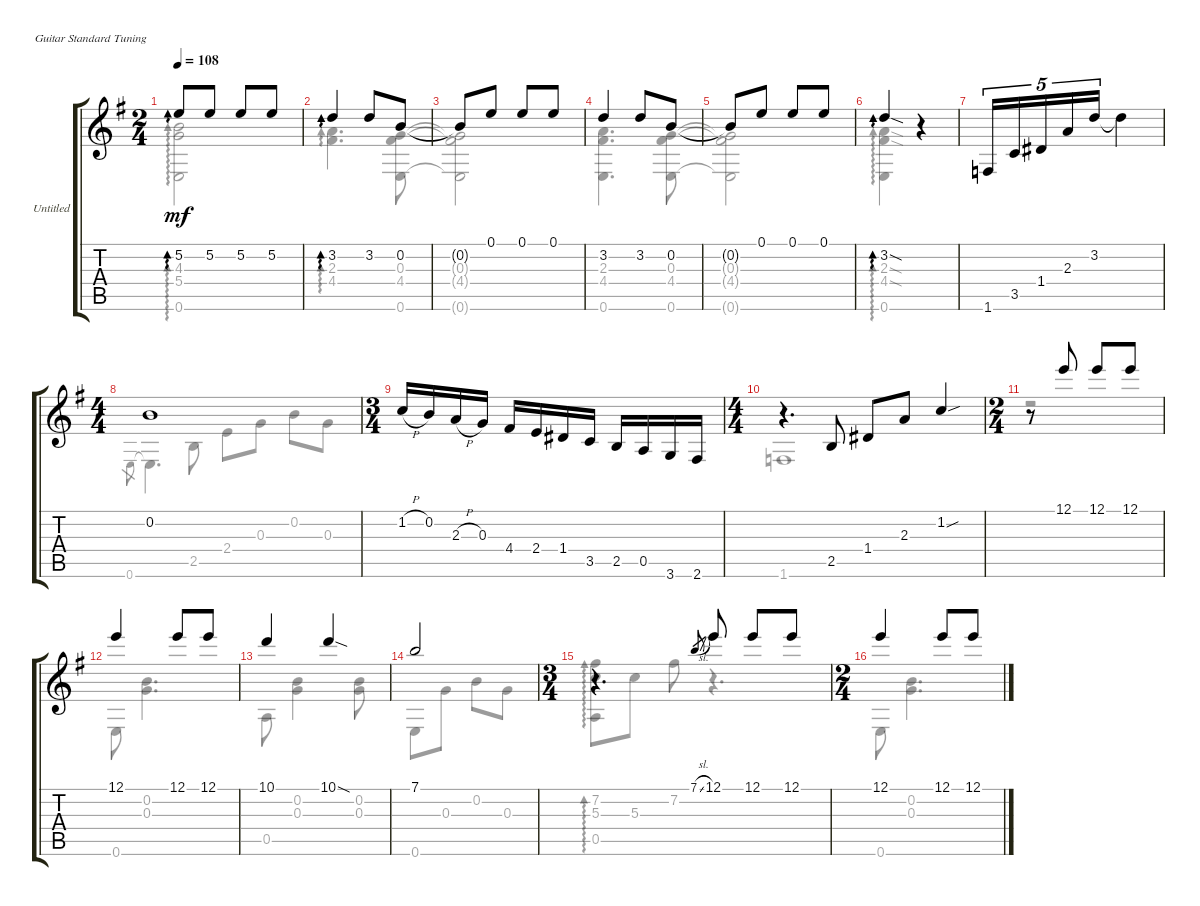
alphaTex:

\bracketExtendMode groupsimilarinstruments
\firstSystemTrackNameOrientation horizontal
\otherSystemsTrackNameOrientation horizontal
\track ("Untitled" "Untitled") {instrument acousticguitarnylon}
\staff {score tabs}
\tuning (E4 B3 G3 D3 A2 E2)
\voice
\ts (2 4)
\tempo 108
\clef g2
\ks eminor
5.2.8{ad 0 dy mf} 5.2.8 5.2.8 5.2.8 |
3.2.4{ad 0} 3.2.8 0.2.8 |
0.2{t}.8 0.1.8 0.1.8 0.1.8 |
3.2.4 3.2.8 0.2.8 |
0.2{t}.8 0.1.8 0.1.8 0.1.8 |
3.2{sod}.4{ad 0} r.4 |
1.6.16{tu (5 4)} 3.5.16{tu (5 4)} 1.4.16{tu (5 4)} 2.3.16{tu (5 4)} 3.2.16{tu (5 4)} 3.2{t}.4 |
\ts (4 4)
0.2.1 |
\ts (3 4)
1.2{h}.16 0.2.16 2.3{h}.16 0.3.16 4.4.16 2.4.16 1.4.16 3.5.16 2.5.16 0.5.16 3.6.16 2.6.16 |
\ts (4 4)
r.4{d} 2.5.8 1.4.8 2.3.8 1.2{sou}.4 |
\ts (2 4)
r.8 12.1.8 12.1.8 12.1.8 |
12.1.4 12.1.8 12.1.8 |
10.1.4 10.1{sod}.4 |
7.1.2 |
\ts (3 4)
r.4{d ad 0} 7.1{sl}.8{gr} 12.1.8 12.1.8 12.1.8 |
\ts (2 4)
12.1.4 12.1.8 12.1.8
\voice
\clef g2
\ottava regular
\simile none
\ks eminor
(4.3 5.4 0.6).2{ad 0 dy mf} |
(2.3 4.4).4{d ad 0} (0.3 4.4 0.6).8 |
(0.3{t} 4.4{t} 0.6{t}).2 |
(2.3 4.4 0.6).4{d} (0.3 4.4 0.6).8 |
(0.3{t} 4.4{t} 0.6{t}).2 |
(2.3{sod} 4.4{sod} 0.6).4{ad 0} r.4 |
|
0.6.8{gr} 0.6{t}.4{d} 2.5.8 2.4.8 0.3.8 0.2.8 0.3.8 |
|
1.6.1 |
r.2 |
0.6.8 (0.2 0.3).4{d} |
0.5.8 (0.2 0.3).4 (0.2 0.3).8 |
0.6.8 0.3.8 0.2.8 0.3.8 |
(7.2 5.3 0.5).8{ad 0} 5.3.8 7.2.8 r.4{d} |
0.6.8 (0.2 0.3).4{d}
